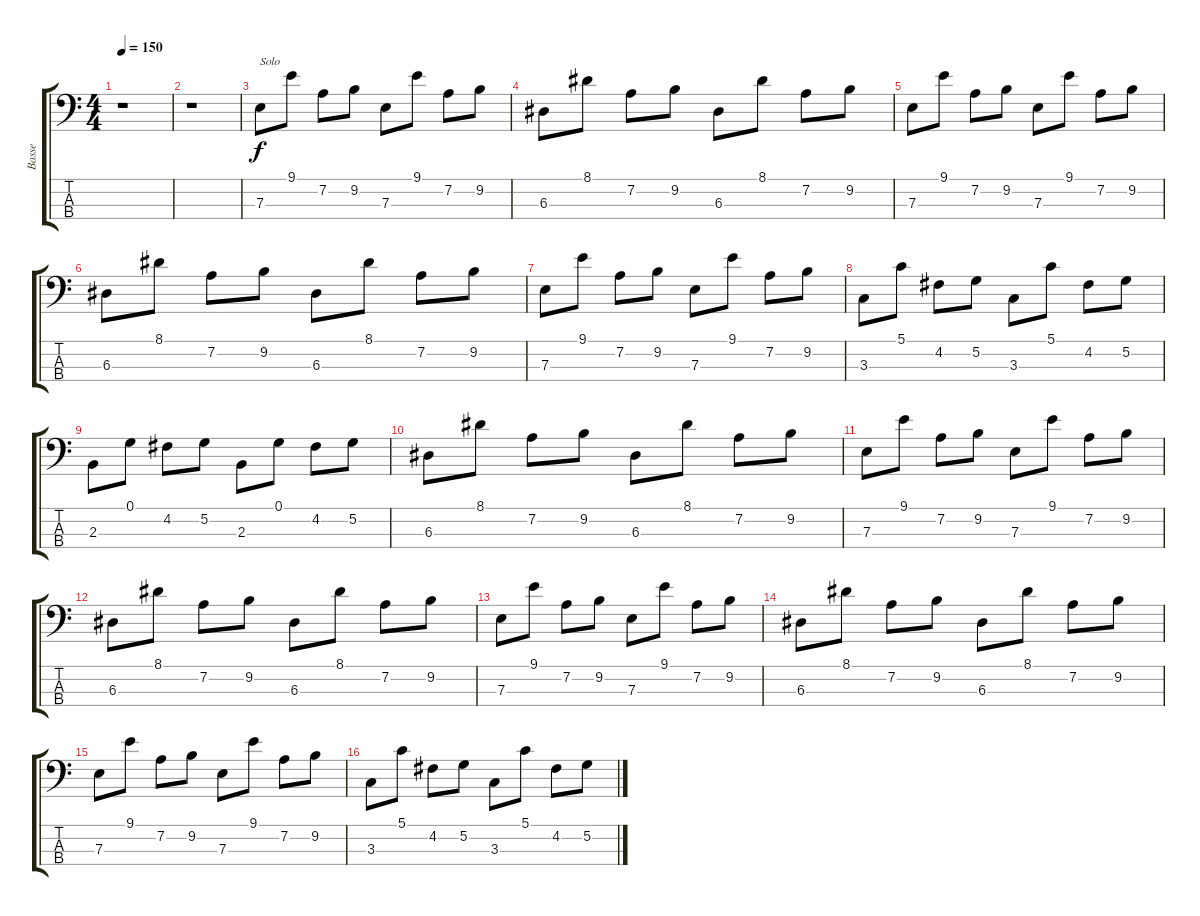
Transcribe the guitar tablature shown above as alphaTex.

\track ("Basse" "Basse") {instrument electricbassfinger}
\staff {score tabs}
\tuning (G2 D2 A1 D1) {hide}
\ts (4 4)
\tempo 150
\clef f4
\ks c
r.1{dy f} |
r.1 |
7.3.8{txt "Solo"} 9.1.8 7.2.8 9.2.8 7.3.8 9.1.8 7.2.8 9.2.8 |
6.3.8 8.1.8 7.2.8 9.2.8 6.3.8 8.1.8 7.2.8 9.2.8 |
7.3.8 9.1.8 7.2.8 9.2.8 7.3.8 9.1.8 7.2.8 9.2.8 |
6.3.8 8.1.8 7.2.8 9.2.8 6.3.8 8.1.8 7.2.8 9.2.8 |
7.3.8 9.1.8 7.2.8 9.2.8 7.3.8 9.1.8 7.2.8 9.2.8 |
3.3.8 5.1.8 4.2.8 5.2.8 3.3.8 5.1.8 4.2.8 5.2.8 |
2.3.8 0.1.8 4.2.8 5.2.8 2.3.8 0.1.8 4.2.8 5.2.8 |
6.3.8 8.1.8 7.2.8 9.2.8 6.3.8 8.1.8 7.2.8 9.2.8 |
7.3.8 9.1.8 7.2.8 9.2.8 7.3.8 9.1.8 7.2.8 9.2.8 |
6.3.8 8.1.8 7.2.8 9.2.8 6.3.8 8.1.8 7.2.8 9.2.8 |
7.3.8 9.1.8 7.2.8 9.2.8 7.3.8 9.1.8 7.2.8 9.2.8 |
6.3.8 8.1.8 7.2.8 9.2.8 6.3.8 8.1.8 7.2.8 9.2.8 |
7.3.8 9.1.8 7.2.8 9.2.8 7.3.8 9.1.8 7.2.8 9.2.8 |
3.3.8 5.1.8 4.2.8 5.2.8 3.3.8 5.1.8 4.2.8 5.2.8
